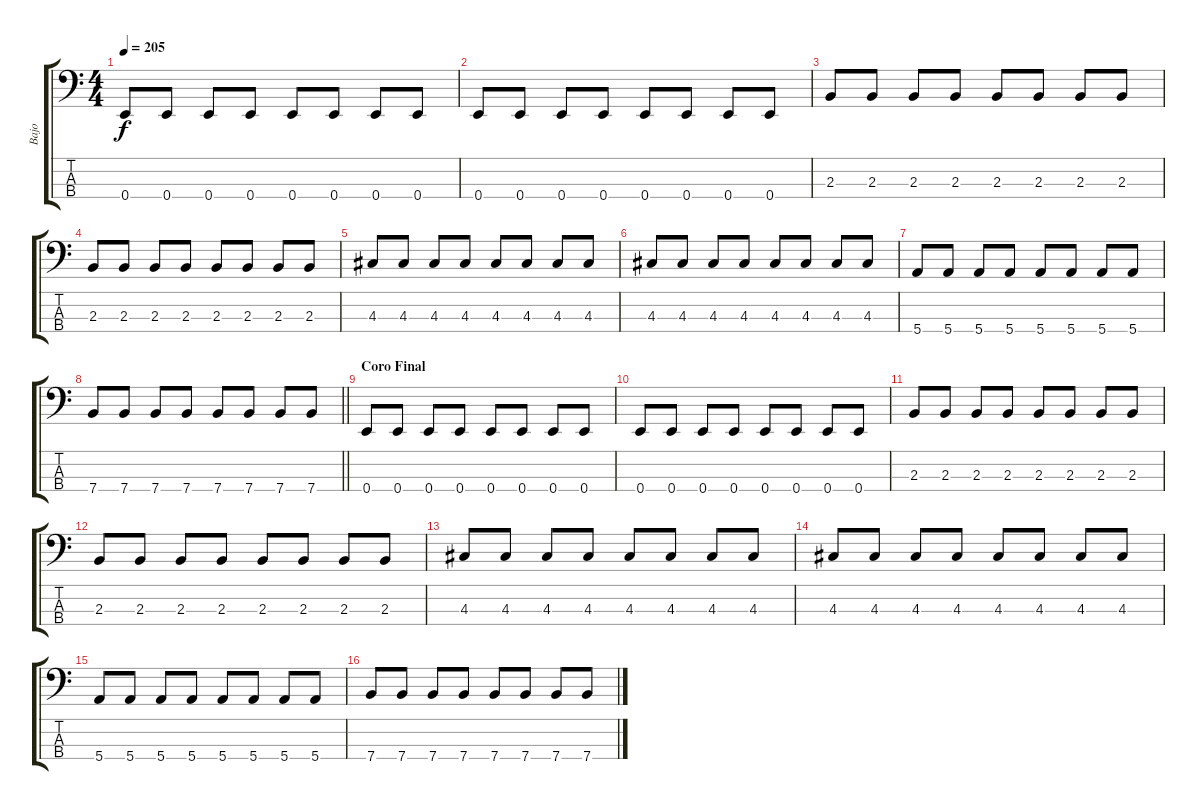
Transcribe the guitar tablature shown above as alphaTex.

\track ("Bajo" "Bajo") {instrument electricbasspick}
\staff {score tabs}
\tuning (G2 D2 A1 E1) {hide}
\ts (4 4)
\tempo 205
\clef f4
\ks c
0.4.8{dy f} 0.4.8 0.4.8 0.4.8 0.4.8 0.4.8 0.4.8 0.4.8 |
0.4.8 0.4.8 0.4.8 0.4.8 0.4.8 0.4.8 0.4.8 0.4.8 |
2.3.8 2.3.8 2.3.8 2.3.8 2.3.8 2.3.8 2.3.8 2.3.8 |
2.3.8 2.3.8 2.3.8 2.3.8 2.3.8 2.3.8 2.3.8 2.3.8 |
4.3.8 4.3.8 4.3.8 4.3.8 4.3.8 4.3.8 4.3.8 4.3.8 |
4.3.8 4.3.8 4.3.8 4.3.8 4.3.8 4.3.8 4.3.8 4.3.8 |
5.4.8 5.4.8 5.4.8 5.4.8 5.4.8 5.4.8 5.4.8 5.4.8 |
\barLineRight lightlight
7.4.8 7.4.8 7.4.8 7.4.8 7.4.8 7.4.8 7.4.8 7.4.8 |
\section ("" "Coro Final")
0.4.8 0.4.8 0.4.8 0.4.8 0.4.8 0.4.8 0.4.8 0.4.8 |
0.4.8 0.4.8 0.4.8 0.4.8 0.4.8 0.4.8 0.4.8 0.4.8 |
2.3.8 2.3.8 2.3.8 2.3.8 2.3.8 2.3.8 2.3.8 2.3.8 |
2.3.8 2.3.8 2.3.8 2.3.8 2.3.8 2.3.8 2.3.8 2.3.8 |
4.3.8 4.3.8 4.3.8 4.3.8 4.3.8 4.3.8 4.3.8 4.3.8 |
4.3.8 4.3.8 4.3.8 4.3.8 4.3.8 4.3.8 4.3.8 4.3.8 |
5.4.8 5.4.8 5.4.8 5.4.8 5.4.8 5.4.8 5.4.8 5.4.8 |
7.4.8 7.4.8 7.4.8 7.4.8 7.4.8 7.4.8 7.4.8 7.4.8
